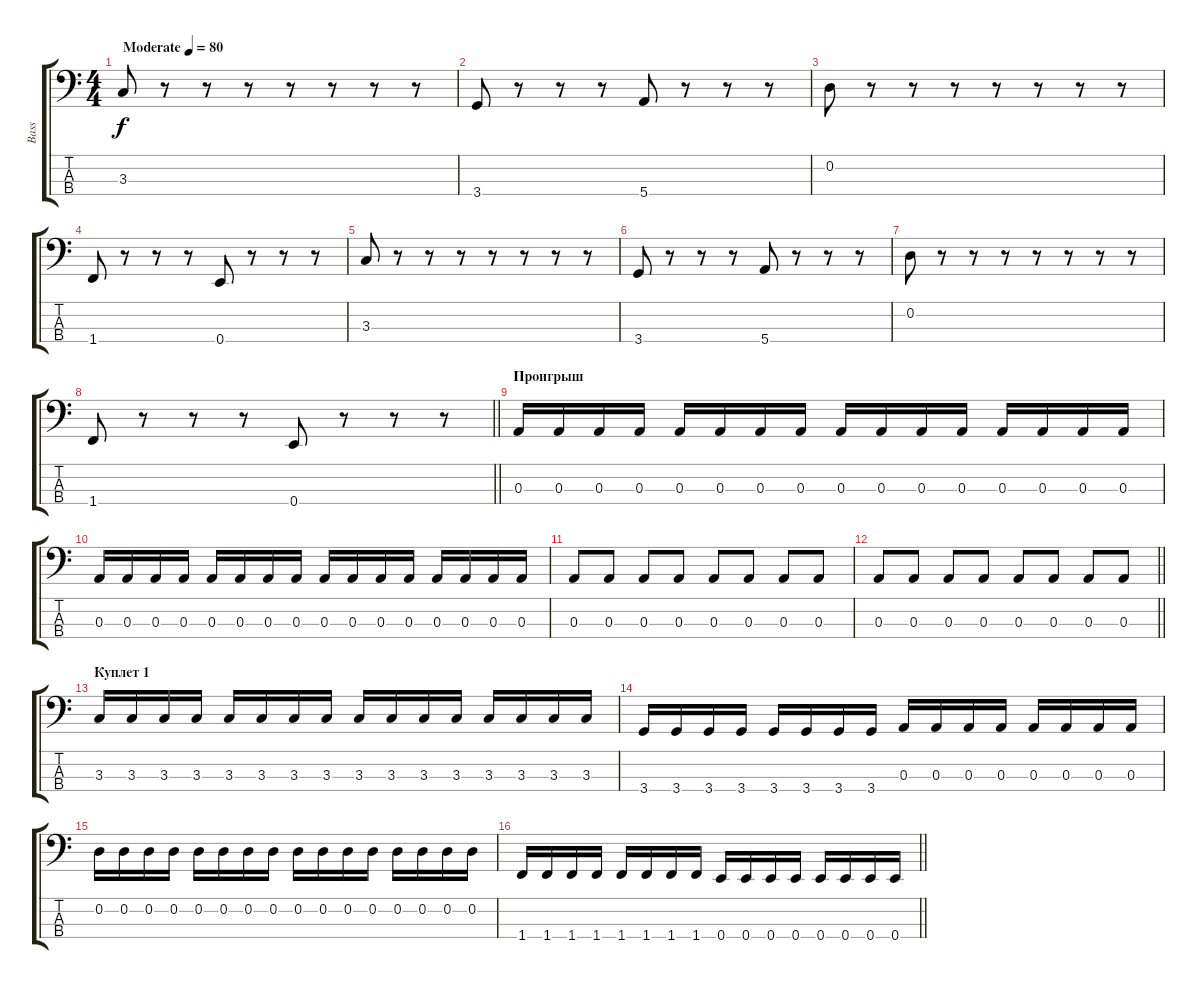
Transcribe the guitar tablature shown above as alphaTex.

\track ("Bass" "Bass") {instrument electricbassfinger}
\staff {score tabs}
\tuning (G2 D2 A1 E1) {hide}
\ts (4 4)
\tempo (80 "Moderate")
\clef f4
\ks c
3.3.8{dy f instrument electricbassfinger} r.8 r.8 r.8 r.8 r.8 r.8 r.8 |
3.4.8 r.8 r.8 r.8 5.4.8 r.8 r.8 r.8 |
0.2.8 r.8 r.8 r.8 r.8 r.8 r.8 r.8 |
1.4.8 r.8 r.8 r.8 0.4.8 r.8 r.8 r.8 |
3.3.8 r.8 r.8 r.8 r.8 r.8 r.8 r.8 |
3.4.8 r.8 r.8 r.8 5.4.8 r.8 r.8 r.8 |
0.2.8 r.8 r.8 r.8 r.8 r.8 r.8 r.8 |
\barLineRight lightlight
1.4.8 r.8 r.8 r.8 0.4.8 r.8 r.8 r.8 |
\section ("" "Проигрыш")
0.3.16 0.3.16 0.3.16 0.3.16 0.3.16 0.3.16 0.3.16 0.3.16 0.3.16 0.3.16 0.3.16 0.3.16 0.3.16 0.3.16 0.3.16 0.3.16 |
0.3.16 0.3.16 0.3.16 0.3.16 0.3.16 0.3.16 0.3.16 0.3.16 0.3.16 0.3.16 0.3.16 0.3.16 0.3.16 0.3.16 0.3.16 0.3.16 |
0.3.8 0.3.8 0.3.8 0.3.8 0.3.8 0.3.8 0.3.8 0.3.8 |
\barLineRight lightlight
0.3.8 0.3.8 0.3.8 0.3.8 0.3.8 0.3.8 0.3.8 0.3.8 |
\section ("" "Куплет 1")
3.3.16 3.3.16 3.3.16 3.3.16 3.3.16 3.3.16 3.3.16 3.3.16 3.3.16 3.3.16 3.3.16 3.3.16 3.3.16 3.3.16 3.3.16 3.3.16 |
3.4.16 3.4.16 3.4.16 3.4.16 3.4.16 3.4.16 3.4.16 3.4.16 0.3.16 0.3.16 0.3.16 0.3.16 0.3.16 0.3.16 0.3.16 0.3.16 |
0.2.16 0.2.16 0.2.16 0.2.16 0.2.16 0.2.16 0.2.16 0.2.16 0.2.16 0.2.16 0.2.16 0.2.16 0.2.16 0.2.16 0.2.16 0.2.16 |
\barLineRight lightlight
1.4.16 1.4.16 1.4.16 1.4.16 1.4.16 1.4.16 1.4.16 1.4.16 0.4.16 0.4.16 0.4.16 0.4.16 0.4.16 0.4.16 0.4.16 0.4.16
